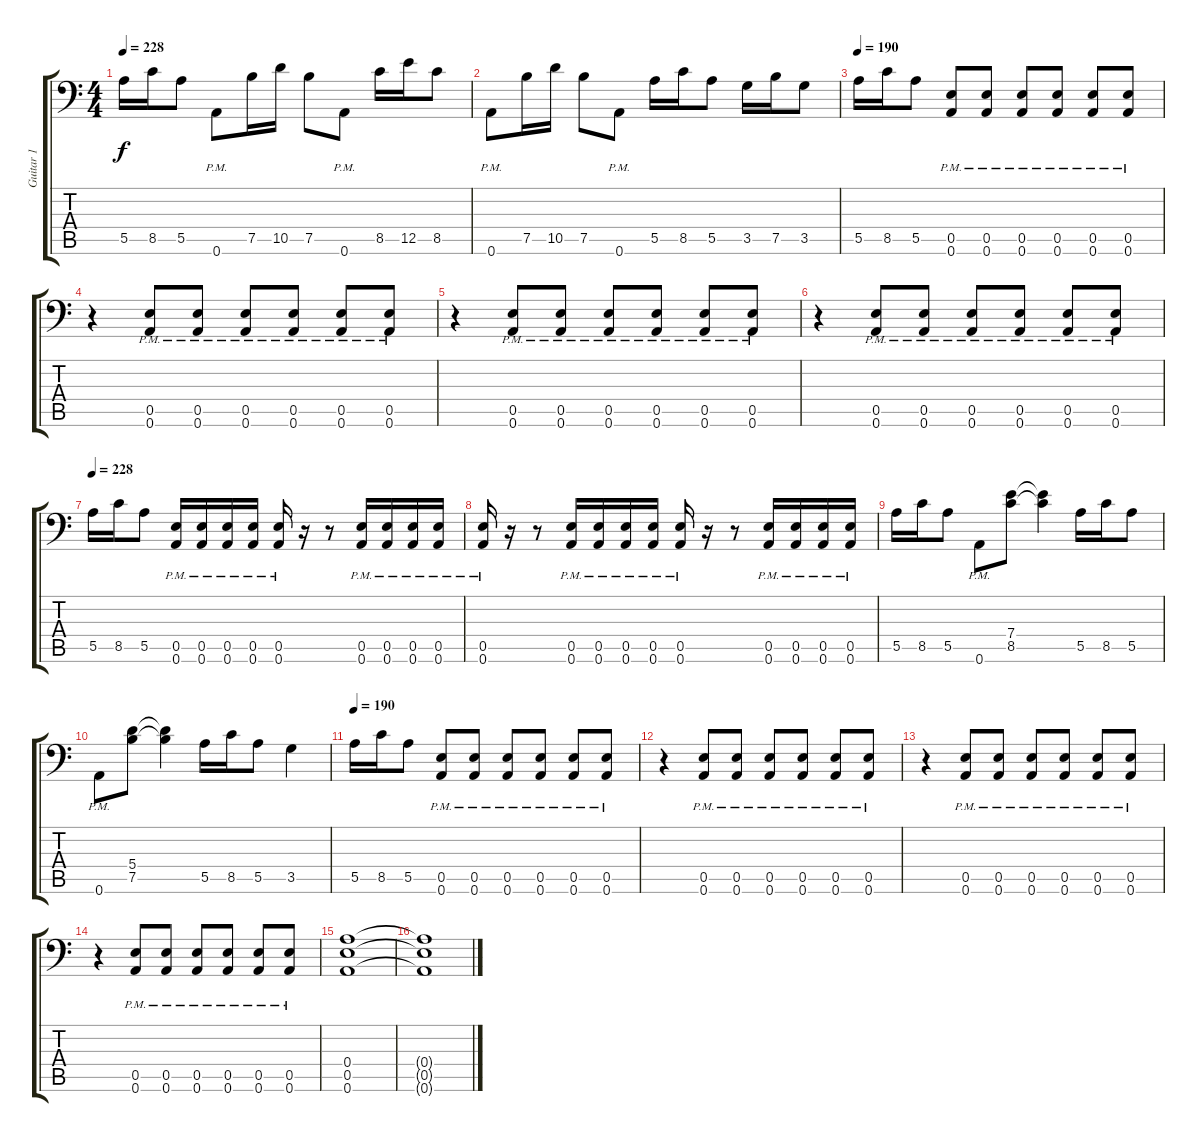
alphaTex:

\track ("Guitar 1" "Guitar 1") {instrument distortionguitar}
\staff {score tabs}
\tuning (B3 Gb3 D3 A2 E2 A1) {hide}
\ts (4 4)
\tempo 228
\clef f4
\ks c
5.5.16{dy f} 8.5.16 5.5.8 0.6{pm}.8 7.5.16 10.5.16 7.5.8 0.6{pm}.8 8.5.16 12.5.16 8.5.8 |
0.6{pm}.8 7.5.16 10.5.16 7.5.8 0.6{pm}.8 5.5.16 8.5.16 5.5.8 3.5.16 7.5.16 3.5.8 |
\tempo 190
5.5.16 8.5.16 5.5.8 (0.5{pm} 0.6{pm}).8 (0.5{pm} 0.6{pm}).8 (0.5{pm} 0.6{pm}).8 (0.5{pm} 0.6{pm}).8 (0.5{pm} 0.6{pm}).8 (0.5{pm} 0.6{pm}).8 |
r.4 (0.5{pm} 0.6{pm}).8 (0.5{pm} 0.6{pm}).8 (0.5{pm} 0.6{pm}).8 (0.5{pm} 0.6{pm}).8 (0.5{pm} 0.6{pm}).8 (0.5{pm} 0.6{pm}).8 |
r.4 (0.5{pm} 0.6{pm}).8 (0.5{pm} 0.6{pm}).8 (0.5{pm} 0.6{pm}).8 (0.5{pm} 0.6{pm}).8 (0.5{pm} 0.6{pm}).8 (0.5{pm} 0.6{pm}).8 |
r.4 (0.5{pm} 0.6{pm}).8 (0.5{pm} 0.6{pm}).8 (0.5{pm} 0.6{pm}).8 (0.5{pm} 0.6{pm}).8 (0.5{pm} 0.6{pm}).8 (0.5{pm} 0.6{pm}).8 |
\tempo 228
5.5.16 8.5.16 5.5.8 (0.5{pm} 0.6{pm}).16 (0.5{pm} 0.6{pm}).16 (0.5{pm} 0.6{pm}).16 (0.5{pm} 0.6{pm}).16 (0.5{pm} 0.6{pm}).16 r.16 r.8 (0.5{pm} 0.6{pm}).16 (0.5{pm} 0.6{pm}).16 (0.5{pm} 0.6{pm}).16 (0.5{pm} 0.6{pm}).16 |
(0.5{pm} 0.6{pm}).16 r.16 r.8 (0.5{pm} 0.6{pm}).16 (0.5{pm} 0.6{pm}).16 (0.5{pm} 0.6{pm}).16 (0.5{pm} 0.6{pm}).16 (0.5{pm} 0.6{pm}).16 r.16 r.8 (0.5{pm} 0.6{pm}).16 (0.5{pm} 0.6{pm}).16 (0.5{pm} 0.6{pm}).16 (0.5{pm} 0.6{pm}).16 |
5.5.16 8.5.16 5.5.8 0.6{pm}.8 (7.4 8.5).8 (7.4{t} 8.5{t}).4 5.5.16 8.5.16 5.5.8 |
0.6{pm}.8 (5.4 7.5).8 (5.4{t} 7.5{t}).4 5.5.16 8.5.16 5.5.8 3.5.4 |
\tempo 190
5.5.16 8.5.16 5.5.8 (0.5{pm} 0.6{pm}).8 (0.5{pm} 0.6{pm}).8 (0.5{pm} 0.6{pm}).8 (0.5{pm} 0.6{pm}).8 (0.5{pm} 0.6{pm}).8 (0.5{pm} 0.6{pm}).8 |
r.4 (0.5{pm} 0.6{pm}).8 (0.5{pm} 0.6{pm}).8 (0.5{pm} 0.6{pm}).8 (0.5{pm} 0.6{pm}).8 (0.5{pm} 0.6{pm}).8 (0.5{pm} 0.6{pm}).8 |
r.4 (0.5{pm} 0.6{pm}).8 (0.5{pm} 0.6{pm}).8 (0.5{pm} 0.6{pm}).8 (0.5{pm} 0.6{pm}).8 (0.5{pm} 0.6{pm}).8 (0.5{pm} 0.6{pm}).8 |
r.4 (0.5{pm} 0.6{pm}).8 (0.5{pm} 0.6{pm}).8 (0.5{pm} 0.6{pm}).8 (0.5{pm} 0.6{pm}).8 (0.5{pm} 0.6{pm}).8 (0.5{pm} 0.6{pm}).8 |
(0.4 0.5 0.6).1 |
(0.4{t} 0.5{t} 0.6{t}).1
